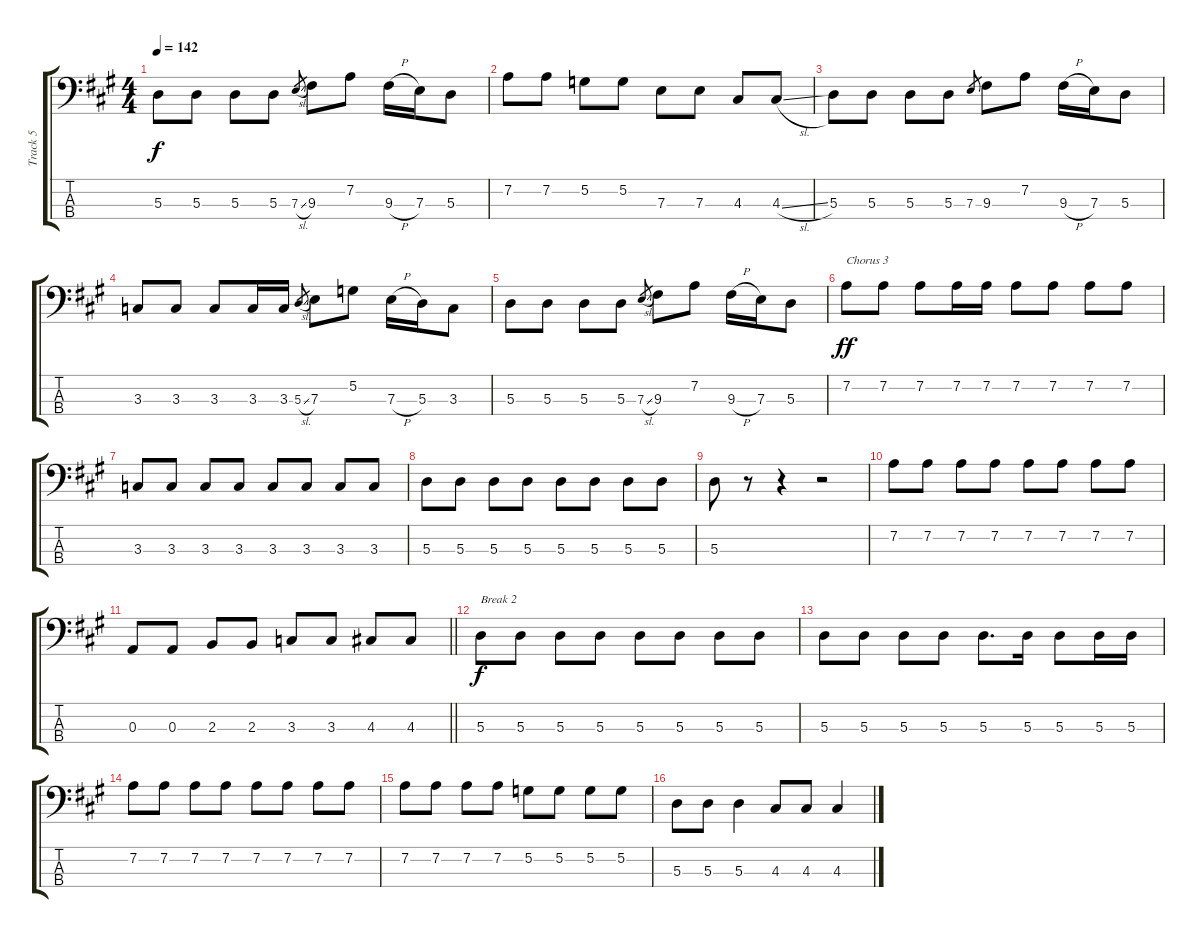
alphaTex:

\track ("Track 5" "Track 5") {instrument electricbassfinger}
\staff {score tabs}
\tuning (G2 D2 A1 E1) {hide}
\ts (4 4)
\tempo 142
\clef f4
\ks a
5.3.8{dy f} 5.3.8 5.3.8 5.3.8 7.3{sl}.8{gr} 9.3.8 7.2.8 9.3{h}.16 7.3.16 5.3.8 |
7.2.8 7.2.8 5.2.8 5.2.8 7.3.8 7.3.8 4.3.8 4.3{sl}.8 |
5.3.8 5.3.8 5.3.8 5.3.8 7.3.8{gr} 9.3.8 7.2.8 9.3{h}.16 7.3.16 5.3.8 |
3.3.8 3.3.8 3.3.8 3.3.16 3.3.16 5.3{sl}.8{gr} 7.3.8 5.2.8 7.3{h}.16 5.3.16 3.3.8 |
5.3.8 5.3.8 5.3.8 5.3.8 7.3{sl}.8{gr} 9.3.8 7.2.8 9.3{h}.16 7.3.16 5.3.8 |
7.2.8{txt "Chorus 3" dy ff} 7.2.8 7.2.8 7.2.16 7.2.16 7.2.8 7.2.8 7.2.8 7.2.8 |
3.3.8 3.3.8 3.3.8 3.3.8 3.3.8 3.3.8 3.3.8 3.3.8 |
5.3.8 5.3.8 5.3.8 5.3.8 5.3.8 5.3.8 5.3.8 5.3.8 |
5.3.8 r.8 r.4 r.2 |
7.2.8 7.2.8 7.2.8 7.2.8 7.2.8 7.2.8 7.2.8 7.2.8 |
\barLineRight lightlight
0.3.8 0.3.8 2.3.8 2.3.8 3.3.8 3.3.8 4.3.8 4.3.8 |
5.3.8{txt "Break 2" dy f} 5.3.8 5.3.8 5.3.8 5.3.8 5.3.8 5.3.8 5.3.8 |
5.3.8 5.3.8 5.3.8 5.3.8 5.3.8{d} 5.3.16 5.3.8 5.3.16 5.3.16 |
7.2.8 7.2.8 7.2.8 7.2.8 7.2.8 7.2.8 7.2.8 7.2.8 |
7.2.8 7.2.8 7.2.8 7.2.8 5.2.8 5.2.8 5.2.8 5.2.8 |
5.3.8 5.3.8 5.3.4 4.3.8 4.3.8 4.3.4
